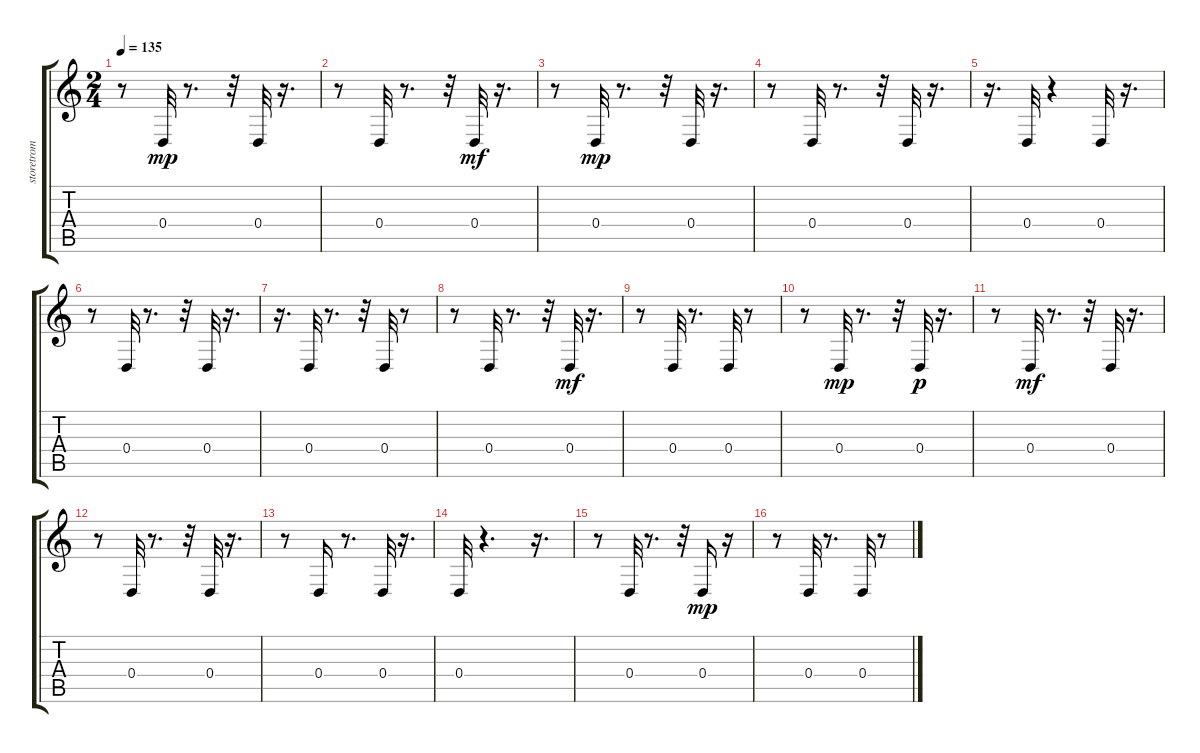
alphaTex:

\track ("storetrom" "storetrom") {instrument acousticgrandpiano}
\staff {score tabs}
\tuning (E4 B3 G3 D3 A2 E2) {hide}
\ts (2 4)
\tempo 135
\clef g2
\ks c
r.8{dy mp} 0.4.32 r.8{d} r.32 0.4.32 r.16{d} |
r.8 0.4.32 r.8{d} r.32 0.4.32{dy mf} r.16{d} |
r.8 0.4.32{dy mp} r.8{d} r.32 0.4.32 r.16{d} |
r.8 0.4.32 r.8{d} r.32 0.4.32 r.16{d} |
r.16{d} 0.4.32 r.4 0.4.32 r.16{d} |
r.8 0.4.32 r.8{d} r.32 0.4.32 r.16{d} |
r.16{d} 0.4.32 r.8{d} r.32 0.4.32 r.8 |
r.8 0.4.32 r.8{d} r.32 0.4.32{dy mf} r.16{d} |
r.8 0.4.32 r.8{d} 0.4.32 r.8 |
r.8 0.4.32{dy mp} r.8{d} r.32 0.4.32{dy p} r.16{d} |
r.8 0.4.32{dy mf} r.8{d} r.32 0.4.32 r.16{d} |
r.8 0.4.32 r.8{d} r.32 0.4.32 r.16{d} |
r.8 0.4.16 r.8{d} 0.4.32 r.16{d} |
0.4.32 r.4{d} r.16{d} |
r.8 0.4.32 r.8{d} r.32 0.4.16{dy mp} r.16 |
r.8 0.4.32 r.8{d} 0.4.32 r.8
